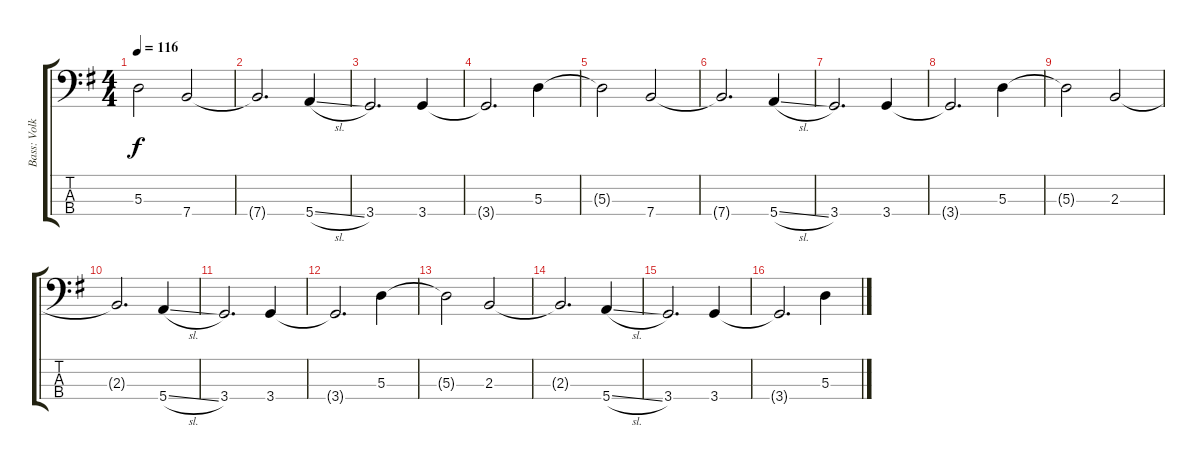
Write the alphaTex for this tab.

\track ("Bass: Volker" "Bass: Volk") {instrument electricbassfinger}
\staff {score tabs}
\tuning (G2 D2 A1 E1) {hide}
\ts (4 4)
\tempo 116
\clef f4
\ks g
5.3{t}.2{dy f} 7.4.2 |
7.4{t}.2{d} 5.4{sl}.4 |
3.4.2{d} 3.4.4 |
3.4{t}.2{d} 5.3.4 |
5.3{t}.2 7.4.2 |
7.4{t}.2{d} 5.4{sl}.4 |
3.4.2{d} 3.4.4 |
3.4{t}.2{d} 5.3.4 |
5.3{t}.2 2.3.2 |
2.3{t}.2{d} 5.4{sl}.4 |
3.4.2{d} 3.4.4 |
3.4{t}.2{d} 5.3.4 |
5.3{t}.2 2.3.2 |
2.3{t}.2{d} 5.4{sl}.4 |
3.4.2{d} 3.4.4 |
3.4{t}.2{d} 5.3.4
